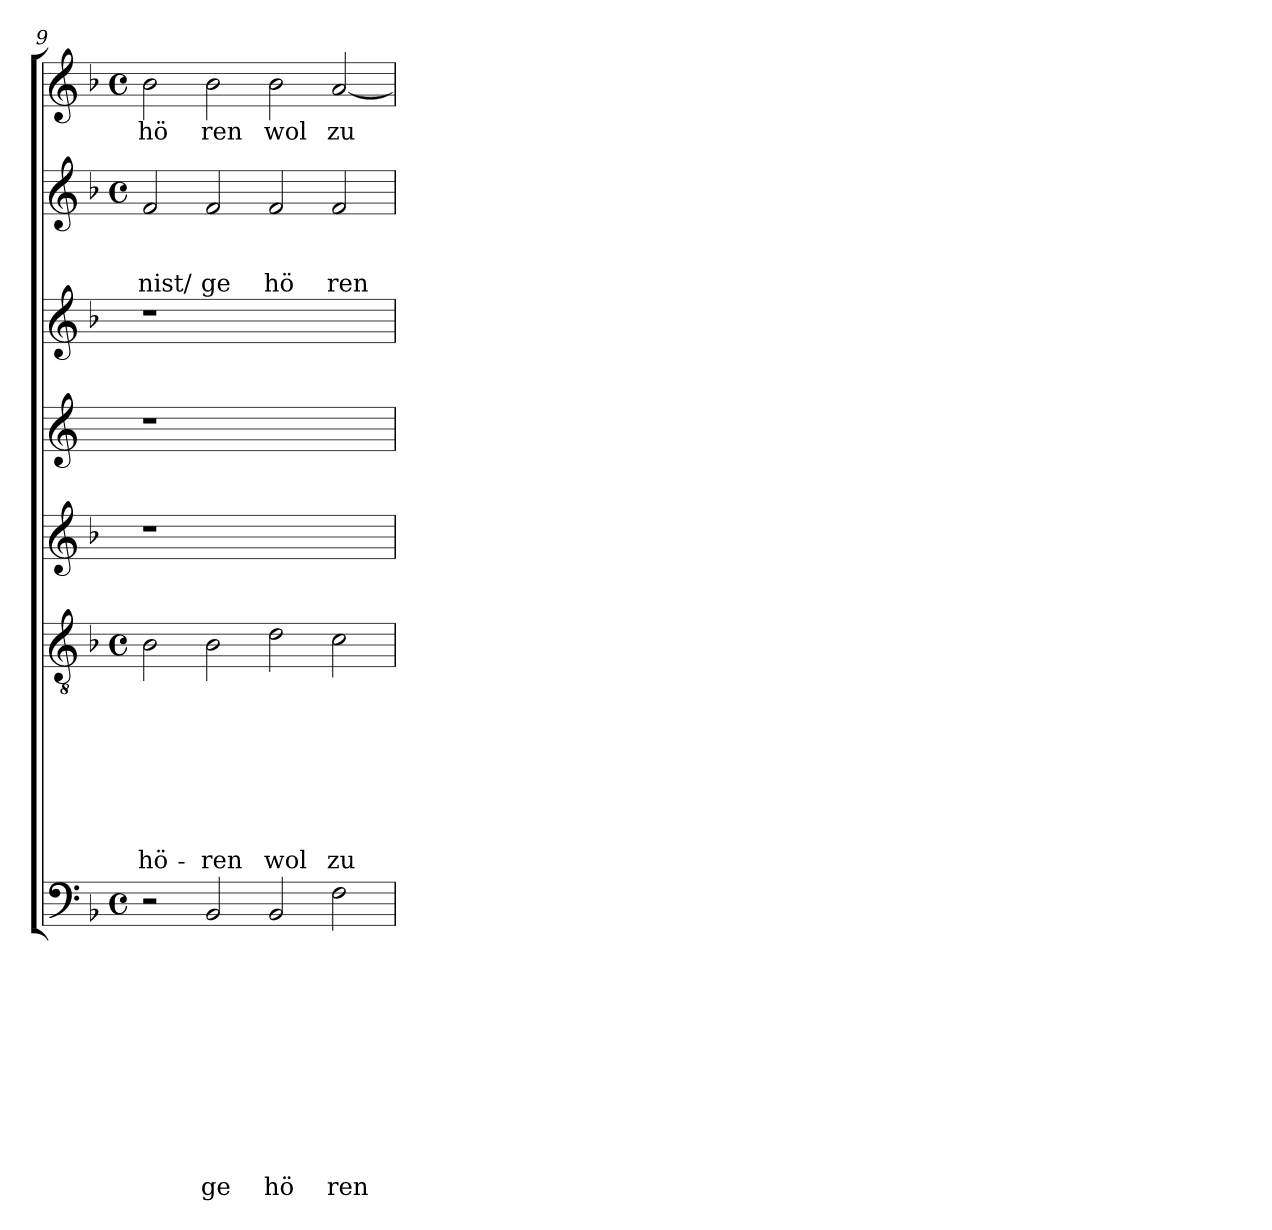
**kern	**text	**text	**text	**text	**text	**text	**text	**text	**text	**text	**text	**kern	**text	**text	**text	**text	**text	**text	**text	**text	**kern	**kern	**kern	**kern	**text	**text	**text	**kern	**text
*part7	*part7	*part7	*part7	*part7	*part7	*part7	*part7	*part7	*part7	*part7	*part7	*part6	*part6	*part6	*part6	*part6	*part6	*part6	*part6	*part6	*part5	*part4	*part3	*part2	*part2	*part2	*part2	*part1	*part1
*staff7	*staff7	*staff7	*staff7	*staff7	*staff7	*staff7	*staff7	*staff7	*staff7	*staff7	*staff7	*staff6	*staff6	*staff6	*staff6	*staff6	*staff6	*staff6	*staff6	*staff6	*staff5	*staff4	*staff3	*staff2	*staff2	*staff2	*staff2	*staff1	*staff1
!!LO:LB:g=z
*clefF4	*	*	*	*	*	*	*	*	*	*	*	*clefGv2	*	*	*	*	*	*	*	*	*clefG2	*clefG2	*clefG2	*clefG2	*	*	*	*clefG2	*
*	*	*	*	*	*	*	*	*	*	*	*	*	*	*	*	*	*	*	*	*	*	*ITrd-3c-5	*	*	*	*	*	*	*
*k[b-]	*	*	*	*	*	*	*	*	*	*	*	*k[b-]	*	*	*	*	*	*	*	*	*k[b-]	*k[b-]	*k[b-]	*k[b-]	*	*	*	*k[b-]	*
*F:	*	*	*	*	*	*	*	*	*	*	*	*F:	*	*	*	*	*	*	*	*	*F:	*F:	*F:	*F:	*	*	*	*F:	*
*M4/4	*	*	*	*	*	*	*	*	*	*	*	*M4/4	*	*	*	*	*	*	*	*	*	*	*	*M4/4	*	*	*	*M4/4	*
*met(c)	*	*	*	*	*	*	*	*	*	*	*	*met(c)	*	*	*	*	*	*	*	*	*	*	*	*met(c)	*	*	*	*met(c)	*
=9	=9	=9	=9	=9	=9	=9	=9	=9	=9	=9	=9	=9	=9	=9	=9	=9	=9	=9	=9	=9	=9	=9	=9	=9	=9	=9	=9	=9	=9
!	!	!	!	!	!	!	!	!	!	!	!	!	!	!	!	!	!	!	!	!LO:LY:b	!	!	!	!	!	!	!LO:LY:b	!	!LO:LY:b
2r	.	.	.	.	.	.	.	.	.	.	.	2B-\	.	.	.	.	.	.	.	-hö-	1r	1r	1r	2f/	.	.	nist/	2b-\	hö
!	!	!	!	!	!	!	!	!	!	!	!LO:LY:b	!	!	!	!	!	!	!	!	!LO:LY:b	!	!	!	!	!	!	!LO:LY:b	!	!LO:LY:b
2BB-/	.	.	.	.	.	.	.	.	.	.	ge	2B-\	.	.	.	.	.	.	.	-ren	.	.	.	2f/	.	.	ge	2b-\	ren
!	!	!	!	!	!	!	!	!	!	!	!LO:LY:b	!	!	!	!	!	!	!	!	!LO:LY:b	!	!	!	!	!	!	!LO:LY:b	!	!LO:LY:b
2BB-/	.	.	.	.	.	.	.	.	.	.	hö	2d\	.	.	.	.	.	.	.	wol	1ryy	1ryy	1ryy	2f/	.	.	hö	2b-\	wol
!	!	!	!	!	!	!	!	!	!	!	!LO:LY:b	!	!	!	!	!	!	!	!	!LO:LY:b	!	!	!	!	!	!	!LO:LY:b	!	!LO:LY:b
2F\	.	.	.	.	.	.	.	.	.	.	ren	2c\	.	.	.	.	.	.	.	zu-	.	.	.	2f/	.	.	ren	[<2a/	zu
=	=	=	=	=	=	=	=	=	=	=	=	=	=	=	=	=	=	=	=	=	=	=	=	=	=	=	=	=	=
*-	*-	*-	*-	*-	*-	*-	*-	*-	*-	*-	*-	*-	*-	*-	*-	*-	*-	*-	*-	*-	*-	*-	*-	*-	*-	*-	*-	*-	*-
